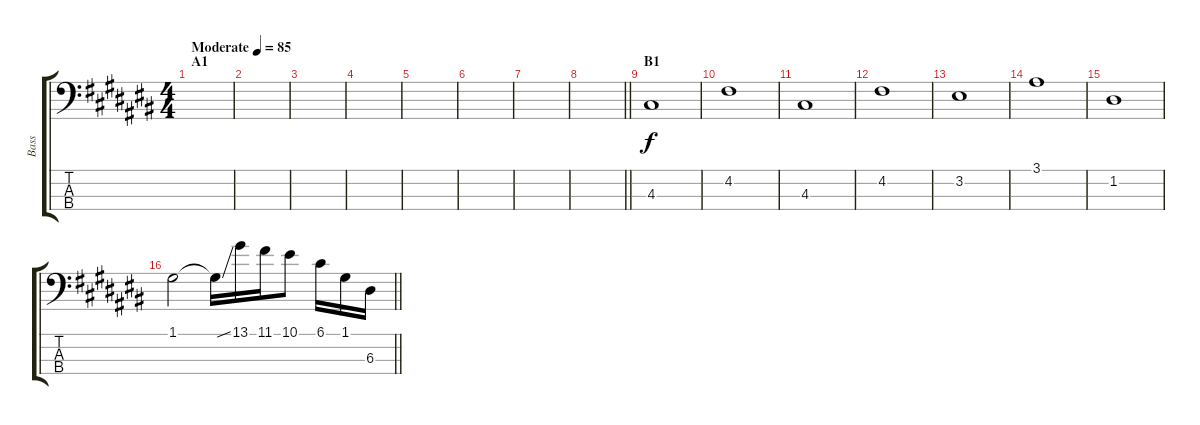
\track ("Bass" "Bass") {instrument electricbassfinger}
\staff {score tabs}
\tuning (G2 D2 A1 E1) {hide}
\ts (4 4)
\section ("" "A1")
\tempo (85 "Moderate")
\clef f4
\ks c#
|
|
|
|
|
|
|
\barLineRight lightlight
|
\section ("" "B1")
4.3.1 |
4.2.1 |
4.3.1 |
4.2.1 |
3.2.1 |
3.1.1 |
1.2.1 |
\barLineRight lightlight
1.1.2 1.1{ss t}.16 13.1.16 11.1.16 10.1.8 6.1.16 1.1.16 6.3.16
